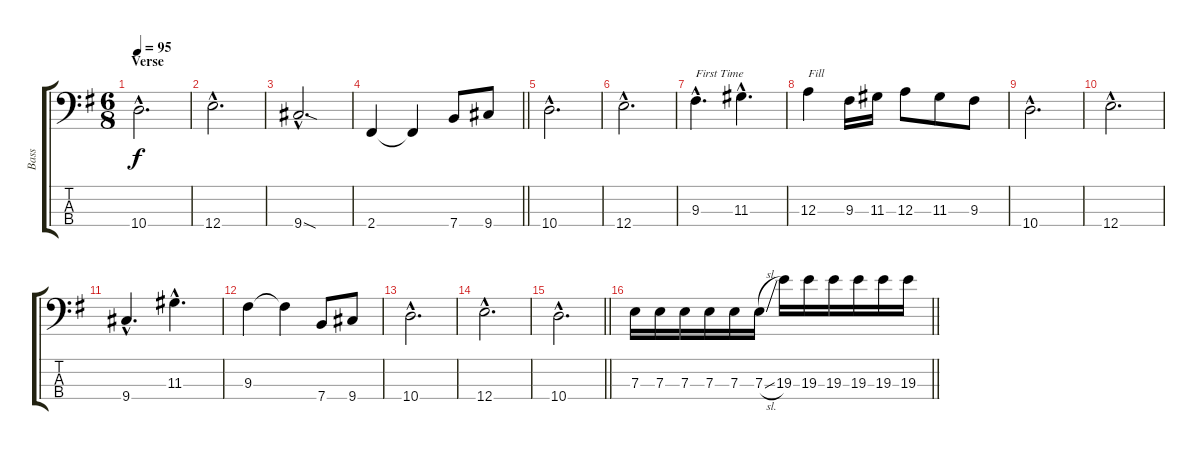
\track ("Bass" "Bass") {instrument electricbassfinger}
\staff {score tabs}
\tuning (G2 D2 A1 E1) {hide}
\ts (6 8)
\section ("" "Verse")
\tempo 95
\clef f4
\ks g
10.4{hac}.2{d dy f} |
12.4{hac}.2{d} |
9.4{sod hac}.2{d} |
\barLineRight lightlight
2.4.4 2.4{t}.4 7.4.8 9.4.8 |
\section ("" "")
10.4{hac}.2{d} |
12.4{hac}.2{d} |
9.3{hac}.4{d txt "First Time "} 11.3{hac}.4{d} |
12.3.4{txt "Fill"} 9.3.16 11.3.16 12.3.8 11.3.8 9.3.8 |
10.4{hac}.2{d} |
12.4{hac}.2{d} |
9.4{hac}.4{d} 11.3{hac}.4{d} |
9.3.4 9.3{t}.4 7.4.8 9.4.8 |
10.4{hac}.2{d} |
12.4{hac}.2{d} |
\barLineRight lightlight
10.4{hac}.2{d} |
\section ("" "")
\barLineRight lightlight
7.3.16 7.3.16 7.3.16 7.3.16 7.3.16 7.3{sl}.16 19.3.16 19.3.16 19.3.16 19.3.16 19.3.16 19.3.16
